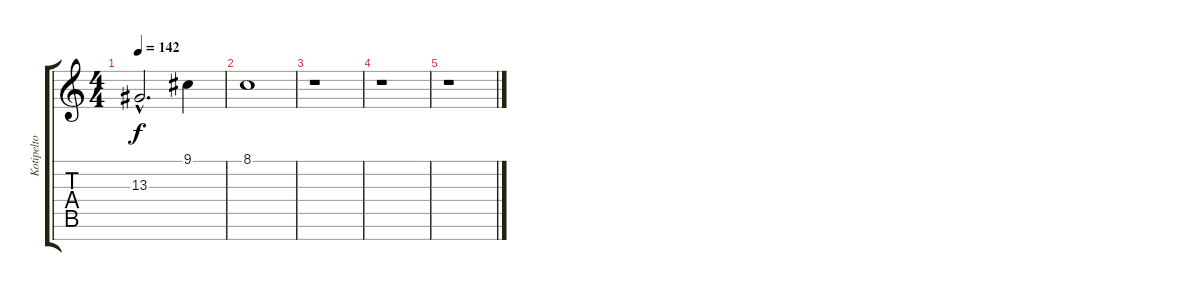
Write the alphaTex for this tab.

\track ("Kotipelto" "Kotipelto") {instrument altosax}
\staff {score tabs}
\tuning (E4 B3 G3 D3 A2 E2 B1) {hide}
\ts (4 4)
\tempo 142
\clef g2
\ks c
13.3{hac}.2{d dy f} 9.1.4 |
8.1.1 |
r.1 |
r.1 |
r.1
